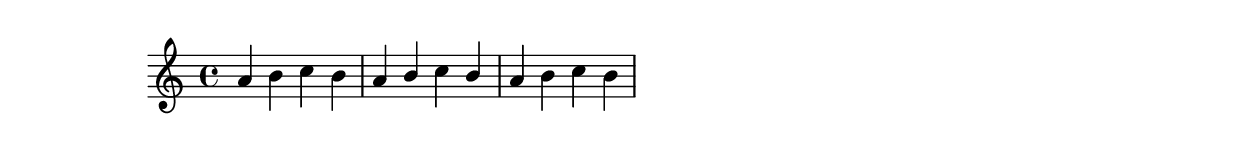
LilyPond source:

%% DO NOT EDIT this file manually; it is automatically
%% generated from LSR http://lsr.dsi.unimi.it
%% Make any changes in LSR itself, or in Documentation/snippets/new/ ,
%% and then run scripts/auxiliar/makelsr.py
%%
%% This file is in the public domain.
\version "2.12.2"

\header {
  lsrtags = "editorial-annotations"

%% Translation of GIT committish: 59caa3adce63114ca7972d18f95d4aadc528ec3d
  texidoces = "
La dirección predeterminada de las plicas sobre la tercera línea
del pentagrama está determinada por la propiedad
@code{neutral-direction} del objeto @code{Stem}.

"
  doctitlees = "Dirección predeterminada de las plicas sobre la tercera línea del pentagrama"


%% Translation of GIT committish: 0a868be38a775ecb1ef935b079000cebbc64de40
  texidocde = "
Die Richtung von Hälsen auf der mittleren Linie kann mit der @code{Stem}-Eigenschaft
@code{neutral-direction} gesetzt werden.

"
  doctitlede = "Standardrichtung für Hälse auf der Mittellinie"

  texidoc = "
The default direction of stems on the center line of the staff is set
by the @code{Stem} property @code{neutral-direction}.

"
  doctitle = "Default direction of stems on the center line of the staff"
} % begin verbatim

\relative c'' {
  a4 b c b
  \override Stem #'neutral-direction = #up
  a4 b c b
  \override Stem #'neutral-direction = #down
  a4 b c b
}

